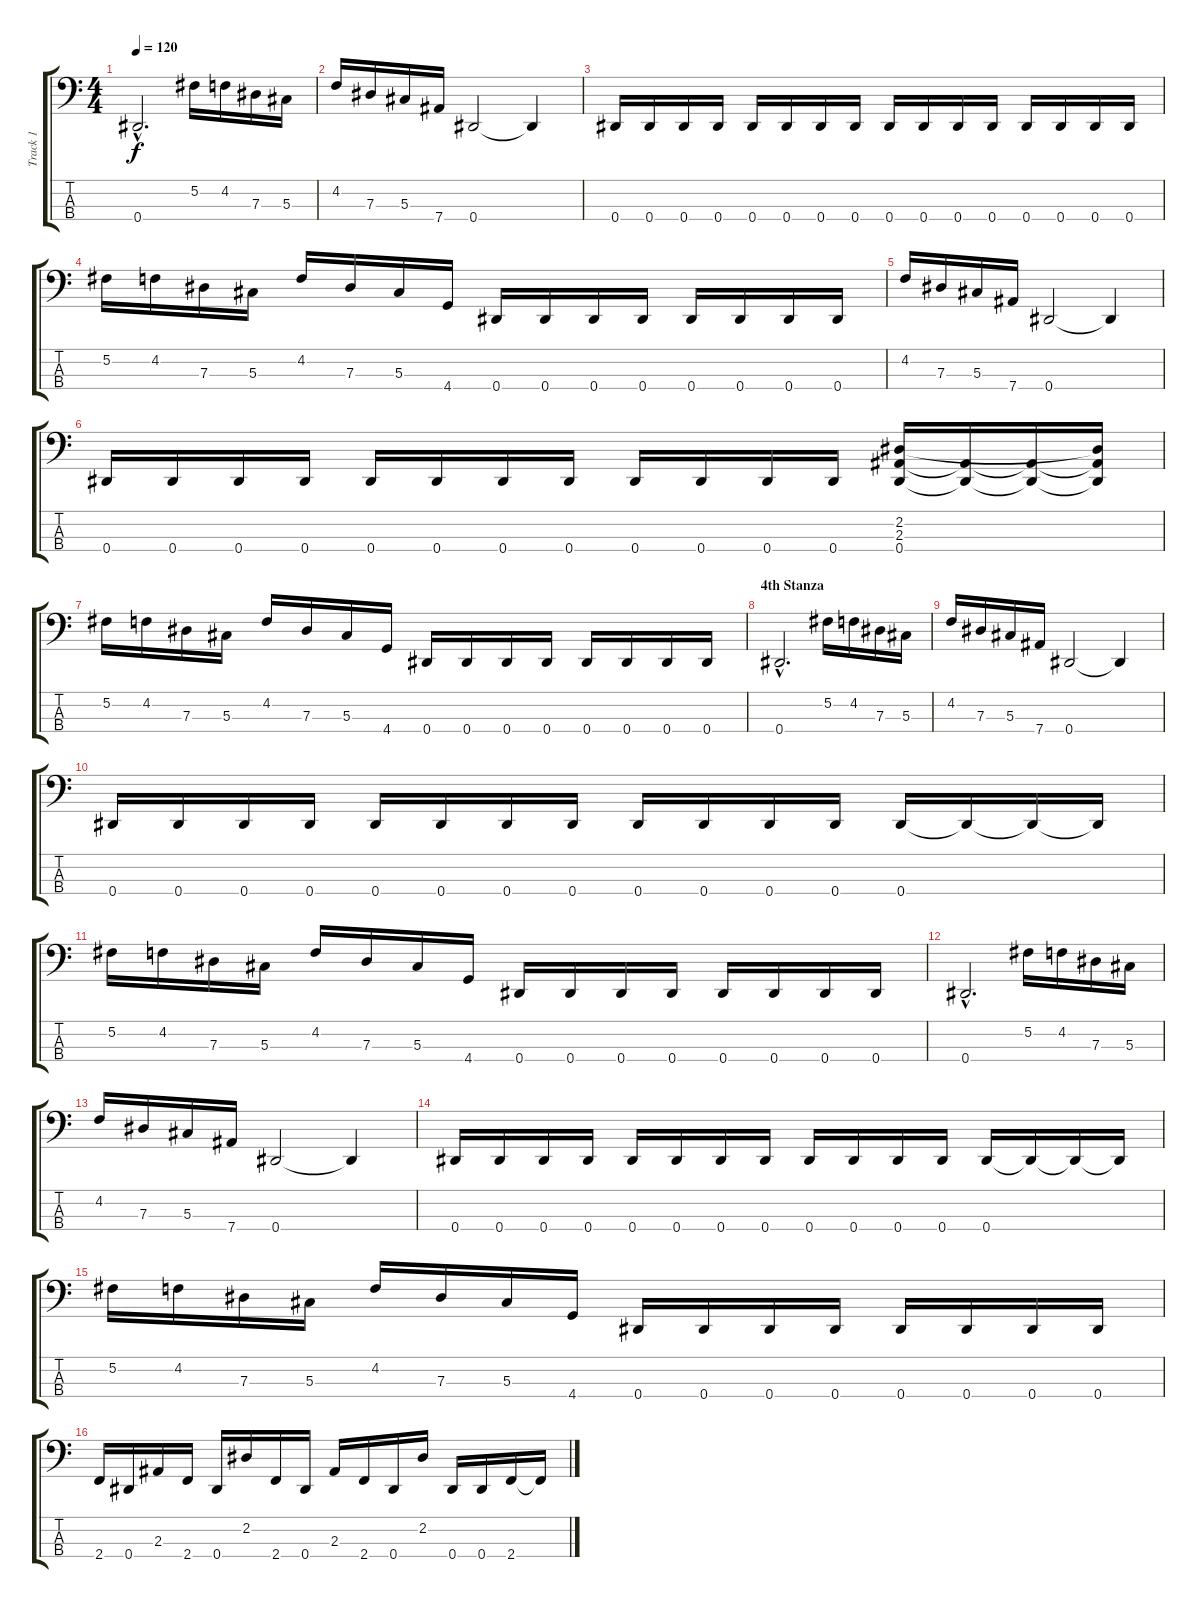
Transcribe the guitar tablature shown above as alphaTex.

\track ("Track 1" "Track 1") {instrument electricbasspick}
\staff {score tabs}
\tuning (Gb2 Db2 Ab1 Eb1) {hide}
\ts (4 4)
\tempo 120
\clef f4
\ks c
0.4{hac}.2{d dy f instrument electricbasspick} 5.2.16 4.2.16 7.3.16 5.3.16 |
4.2.16 7.3.16 5.3.16 7.4.16 0.4.2 0.4{t}.4 |
0.4.16 0.4.16 0.4.16 0.4.16 0.4.16 0.4.16 0.4.16 0.4.16 0.4.16 0.4.16 0.4.16 0.4.16 0.4.16 0.4.16 0.4.16 0.4.16 |
5.2.16 4.2.16 7.3.16 5.3.16 4.2.16 7.3.16 5.3.16 4.4.16 0.4.16 0.4.16 0.4.16 0.4.16 0.4.16 0.4.16 0.4.16 0.4.16 |
4.2.16 7.3.16 5.3.16 7.4.16 0.4.2 0.4{t}.4 |
0.4.16 0.4.16 0.4.16 0.4.16 0.4.16 0.4.16 0.4.16 0.4.16 0.4.16 0.4.16 0.4.16 0.4.16 (2.2 2.3 0.4).16 (2.3{t} 0.4{t}).16 (2.3{t} 0.4{t}).16 (2.2{t} 2.3{t} 0.4{t}).16 |
5.2.16 4.2.16 7.3.16 5.3.16 4.2.16 7.3.16 5.3.16 4.4.16 0.4.16 0.4.16 0.4.16 0.4.16 0.4.16 0.4.16 0.4.16 0.4.16 |
\section ("" "4th Stanza")
0.4{hac}.2{d} 5.2.16 4.2.16 7.3.16 5.3.16 |
4.2.16 7.3.16 5.3.16 7.4.16 0.4.2 0.4{t}.4 |
0.4.16 0.4.16 0.4.16 0.4.16 0.4.16 0.4.16 0.4.16 0.4.16 0.4.16 0.4.16 0.4.16 0.4.16 0.4.16 0.4{t}.16 0.4{t}.16 0.4{t}.16 |
5.2.16 4.2.16 7.3.16 5.3.16 4.2.16 7.3.16 5.3.16 4.4.16 0.4.16 0.4.16 0.4.16 0.4.16 0.4.16 0.4.16 0.4.16 0.4.16 |
0.4{hac}.2{d} 5.2.16 4.2.16 7.3.16 5.3.16 |
4.2.16 7.3.16 5.3.16 7.4.16 0.4.2 0.4{t}.4 |
0.4.16 0.4.16 0.4.16 0.4.16 0.4.16 0.4.16 0.4.16 0.4.16 0.4.16 0.4.16 0.4.16 0.4.16 0.4.16 0.4{t}.16 0.4{t}.16 0.4{t}.16 |
5.2.16 4.2.16 7.3.16 5.3.16 4.2.16 7.3.16 5.3.16 4.4.16 0.4.16 0.4.16 0.4.16 0.4.16 0.4.16 0.4.16 0.4.16 0.4.16 |
2.4.16 0.4.16 2.3.16 2.4.16 0.4.16 2.2.16 2.4.16 0.4.16 2.3.16 2.4.16 0.4.16 2.2.16 0.4.16 0.4.16 2.4.16 2.4{t}.16
